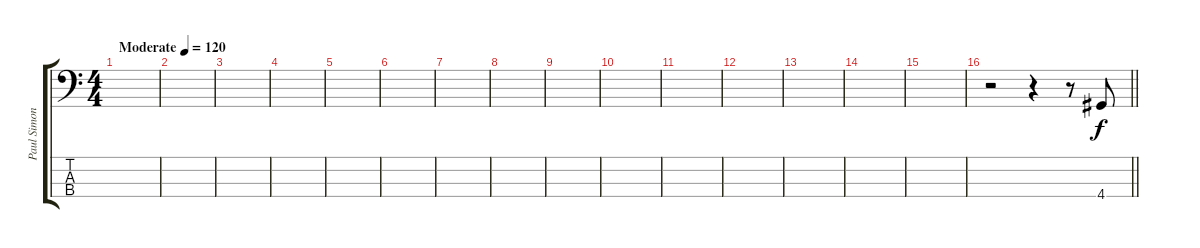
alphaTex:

\track ("Paul Simonon" "Paul Simon") {instrument electricbassfinger}
\staff {score tabs}
\tuning (G2 D2 A1 E1) {hide}
\ts (4 4)
\tempo (120 "Moderate")
\clef f4
\ks c
|
|
|
|
|
|
|
|
|
|
|
|
|
|
|
\barLineRight lightlight
r.2 r.4 r.8 4.4.8
